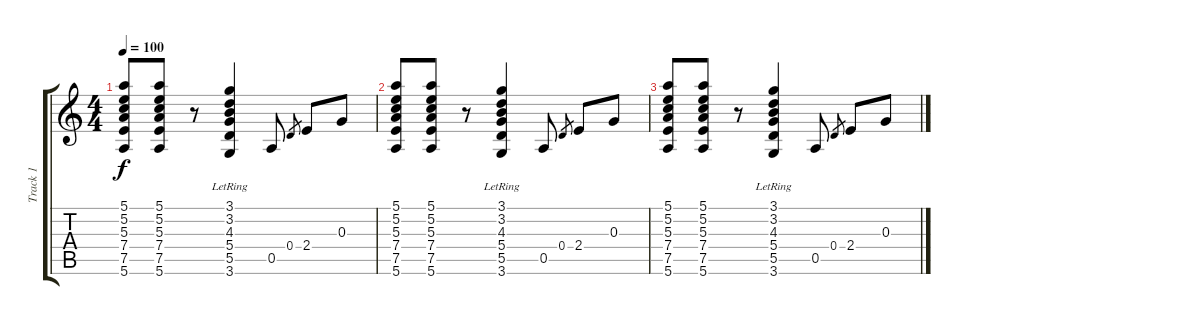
\track ("Track 1" "Track 1") {instrument acousticguitarnylon}
\staff {score tabs}
\tuning (E4 B3 G3 D3 A2 E2) {hide}
\ts (4 4)
\tempo 100
\clef g2
\ks c
(5.1 5.2 5.3 7.4 7.5 5.6).8{dy f volume 5} (5.1 5.2 5.3 7.4 7.5 5.6).8 r.8 (3.1{lr} 3.2{lr} 4.3{lr} 5.4{lr} 5.5{lr} 3.6{lr}).4 0.5.8 0.4.8{gr} 2.4.8 0.3.8 |
(5.1 5.2 5.3 7.4 7.5 5.6).8{volume 3} (5.1 5.2 5.3 7.4 7.5 5.6).8 r.8 (3.1{lr} 3.2{lr} 4.3{lr} 5.4{lr} 5.5{lr} 3.6{lr}).4 0.5.8 0.4.8{gr} 2.4.8 0.3.8 |
(5.1 5.2 5.3 7.4 7.5 5.6).8{volume 0} (5.1 5.2 5.3 7.4 7.5 5.6).8 r.8 (3.1{lr} 3.2{lr} 4.3{lr} 5.4{lr} 5.5{lr} 3.6{lr}).4 0.5.8 0.4.8{gr} 2.4.8 0.3.8
